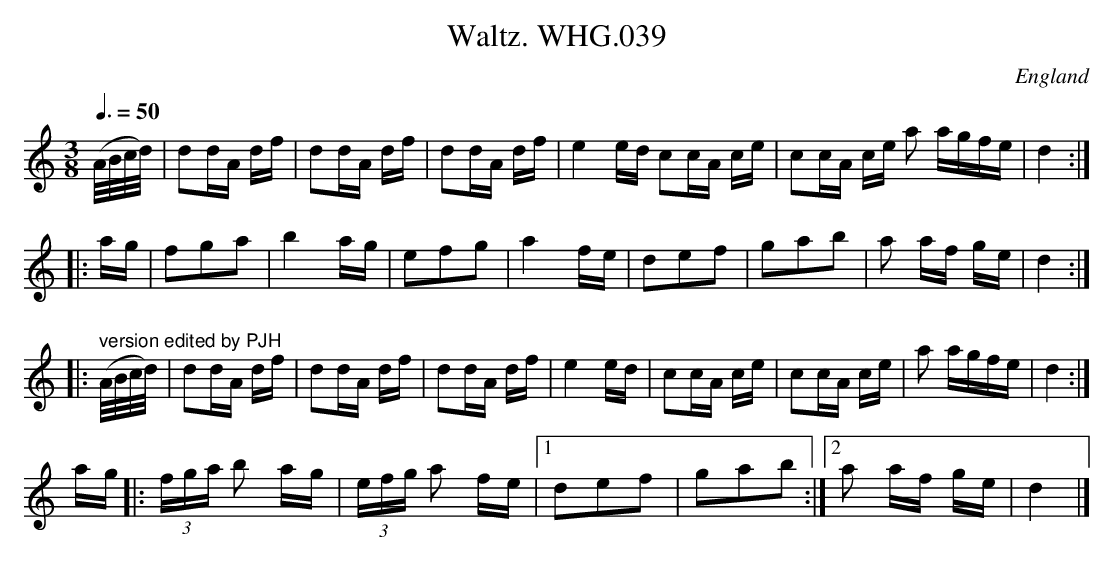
X:1
T:Waltz. WHG.039
O:England
M:3/8
L:1/16
Q:3/8=50
K:C major
(A/B/c/d/)|d2dA df|d2dA df|\
d2dA df|e4 ed c2cA ce|\
c2cA ce a2 agfe|d4:|
|:ag|f2g2a2| b4 ag|e2f2g2| a4 fe|\
d2e2f2|g2a2b2|a2 af ge|d4:|
|:" version edited by PJH"(A/B/c/d/)|d2dA df|d2dA df|\
d2dA df|e4 ed|\
c2cA ce|c2cA ce|a2 agfe|d4:|
ag|:(3fga b2 ag|(3efg a2 fe|1\
d2e2f2|g2a2b2:|2a2 af ge|d4|]
